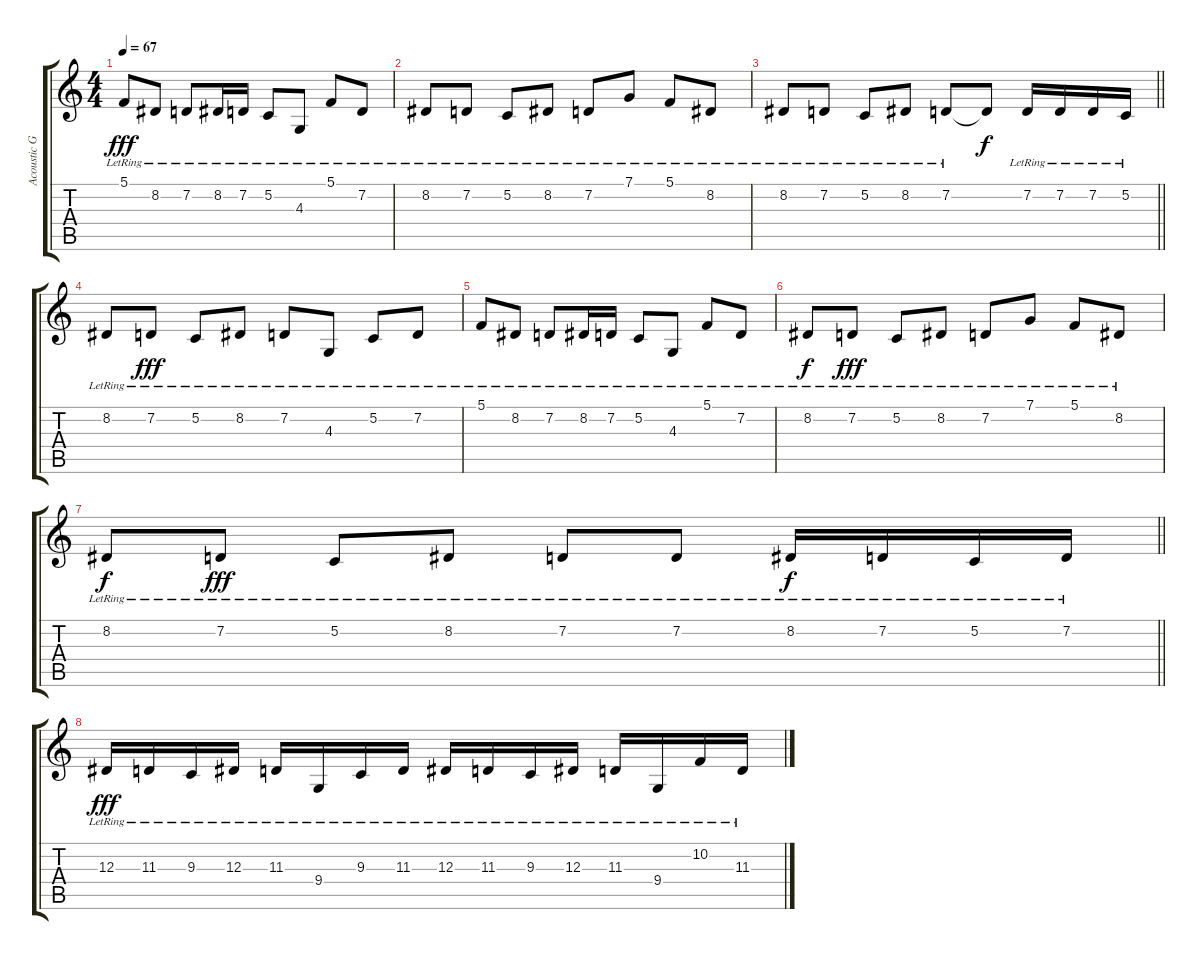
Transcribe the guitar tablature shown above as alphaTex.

\track ("Acoustic Grand Piano" "Acoustic G") {instrument acousticgrandpiano}
\staff {score tabs}
\tuning (C4 G3 Eb3 Bb2 F2 C2) {hide}
\ts (4 4)
\tempo 67
\clef g2
\ks c
5.1{lr}.8{dy fff} 8.2{lr}.8 7.2{lr}.8 8.2{lr}.16 7.2{lr}.16 5.2{lr}.8 4.3{lr}.8 5.1{lr}.8 7.2{lr}.8 |
8.2{lr}.8 7.2{lr}.8 5.2{lr}.8 8.2{lr}.8 7.2{lr}.8 7.1{lr}.8 5.1{lr}.8 8.2{lr}.8 |
\barLineRight lightlight
8.2{lr}.8 7.2{lr}.8 5.2{lr}.8 8.2{lr}.8 7.2{lr}.8 7.2{t}.8{dy f} 7.2{lr}.16 7.2{lr}.16 7.2{lr}.16 5.2{lr}.16 |
8.2{lr}.8 7.2{lr}.8{dy fff} 5.2{lr}.8 8.2{lr}.8 7.2{lr}.8 4.3{lr}.8 5.2{lr}.8 7.2{lr}.8 |
5.1{lr}.8 8.2{lr}.8 7.2{lr}.8 8.2{lr}.16 7.2{lr}.16 5.2{lr}.8 4.3{lr}.8 5.1{lr}.8 7.2{lr}.8 |
8.2{lr}.8{dy f} 7.2{lr}.8{dy fff} 5.2{lr}.8 8.2{lr}.8 7.2{lr}.8 7.1{lr}.8 5.1{lr}.8 8.2{lr}.8 |
\barLineRight lightlight
8.2{lr}.8{dy f} 7.2{lr}.8{dy fff} 5.2{lr}.8 8.2{lr}.8 7.2{lr}.8 7.2{lr}.8 8.2{lr}.16{dy f} 7.2{lr}.16 5.2{lr}.16 7.2{lr}.16 |
12.3{lr}.16{dy fff} 11.3{lr}.16 9.3{lr}.16 12.3{lr}.16 11.3{lr}.16 9.4{lr}.16 9.3{lr}.16 11.3{lr}.16 12.3{lr}.16 11.3{lr}.16 9.3{lr}.16 12.3{lr}.16 11.3{lr}.16 9.4{lr}.16 10.2{lr}.16 11.3{lr}.16
